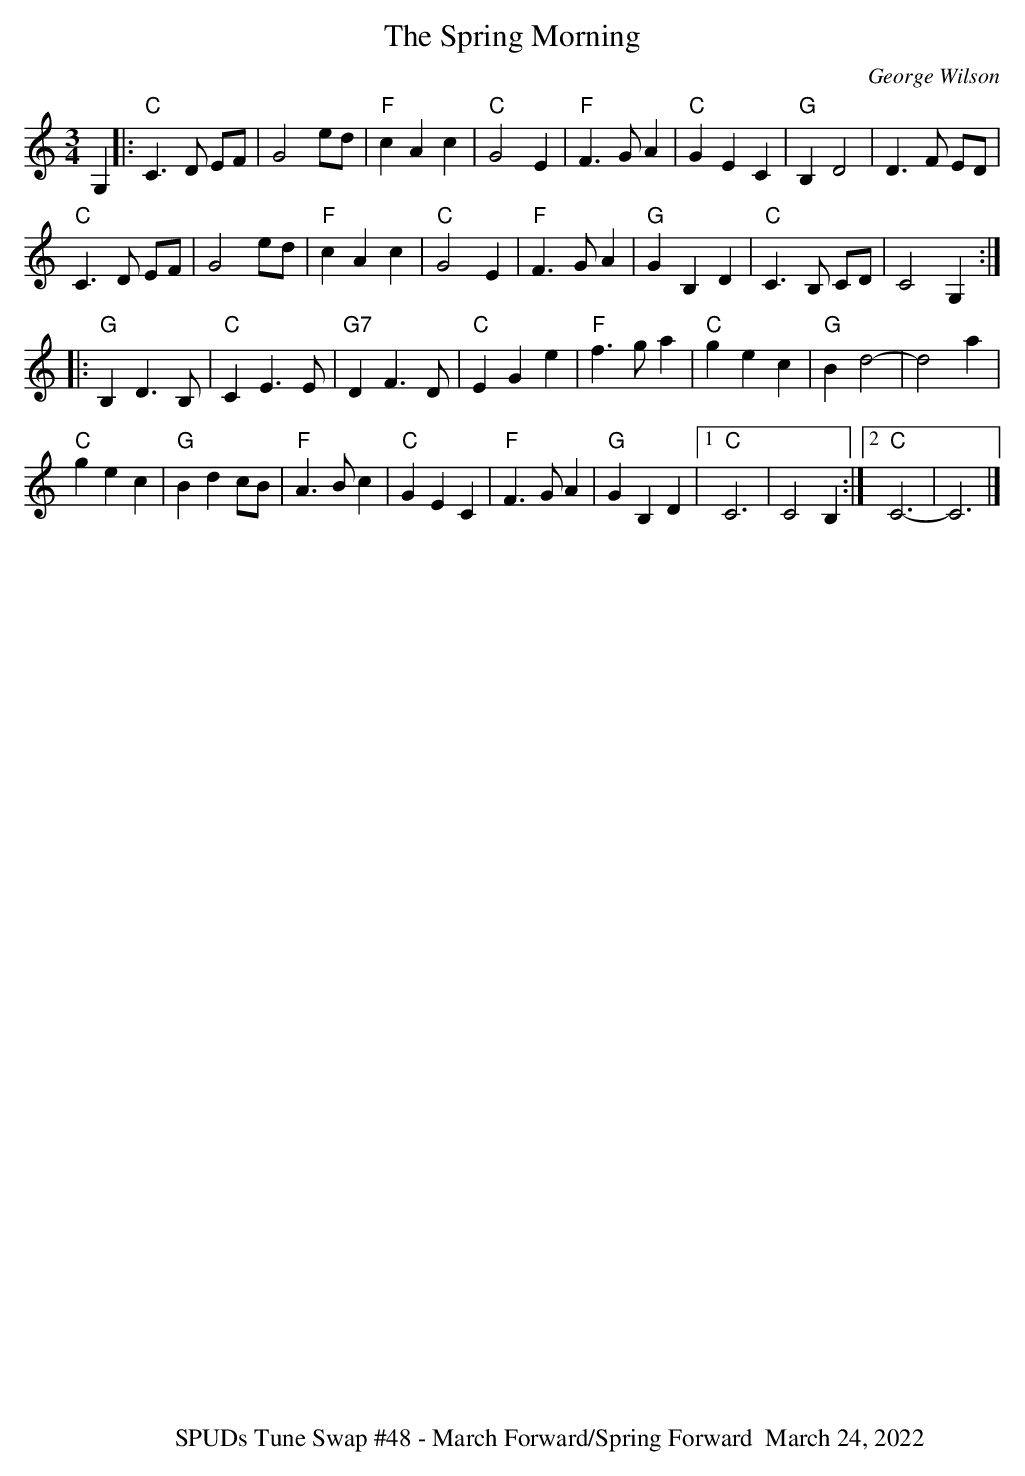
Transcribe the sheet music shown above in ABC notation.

X:1
T:Spring Morning, The
C:George Wilson
M:3/4
L: 1/4
K:C
G,|:"C"C>D E/F/|G2e/d/|"F"cAc|"C"G2E|"F"F>GA|"C"GEC|"G"B,D2|D>F E/D/|
"C"C>D E/F/|G2e/d/|"F"cAc|"C"G2E|"F"F>GA|"G"GB,D|"C"C>B, C/D/|C2G,:|
|:"G"B,D>B,|"C"CE>E|"G7"DF>D|"C"EGe|"F"f>ga|"C"gec|"G"Bd2-|d2a|
"C"gec|"G"Bdc/B/|"F"A>Bc|"C"GEC|"F"F>GA|"G"GB,D|1"C"C3|C2B,:|2"C"C3-|C3|]
